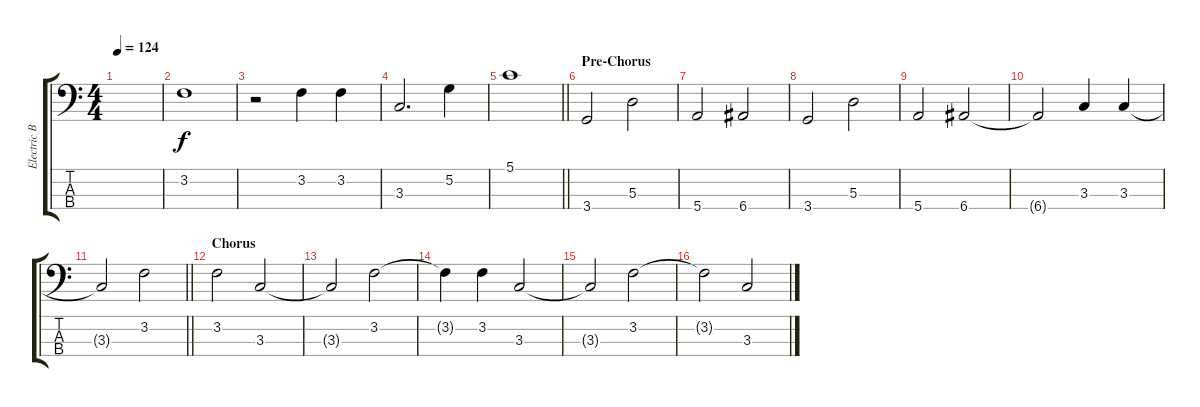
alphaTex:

\track ("Electric Bass" "Electric B") {instrument electricbasspick}
\staff {score tabs}
\tuning (G2 D2 A1 E1) {hide}
\ts (4 4)
\tempo 124
\clef f4
\ks c
|
3.2.1 |
r.2 3.2.4 3.2.4 |
3.3.2{d} 5.2.4 |
\barLineRight lightlight
5.1.1 |
\section ("" "Pre-Chorus")
3.4.2 5.3.2 |
5.4.2 6.4.2 |
3.4.2 5.3.2 |
5.4.2 6.4.2 |
6.4{t}.2 3.3.4 3.3.4 |
\barLineRight lightlight
3.3{t}.2 3.2.2 |
\section ("" "Chorus")
3.2.2 3.3.2 |
3.3{t}.2 3.2.2 |
3.2{t}.4 3.2.4 3.3.2 |
3.3{t}.2 3.2.2 |
3.2{t}.2 3.3.2
